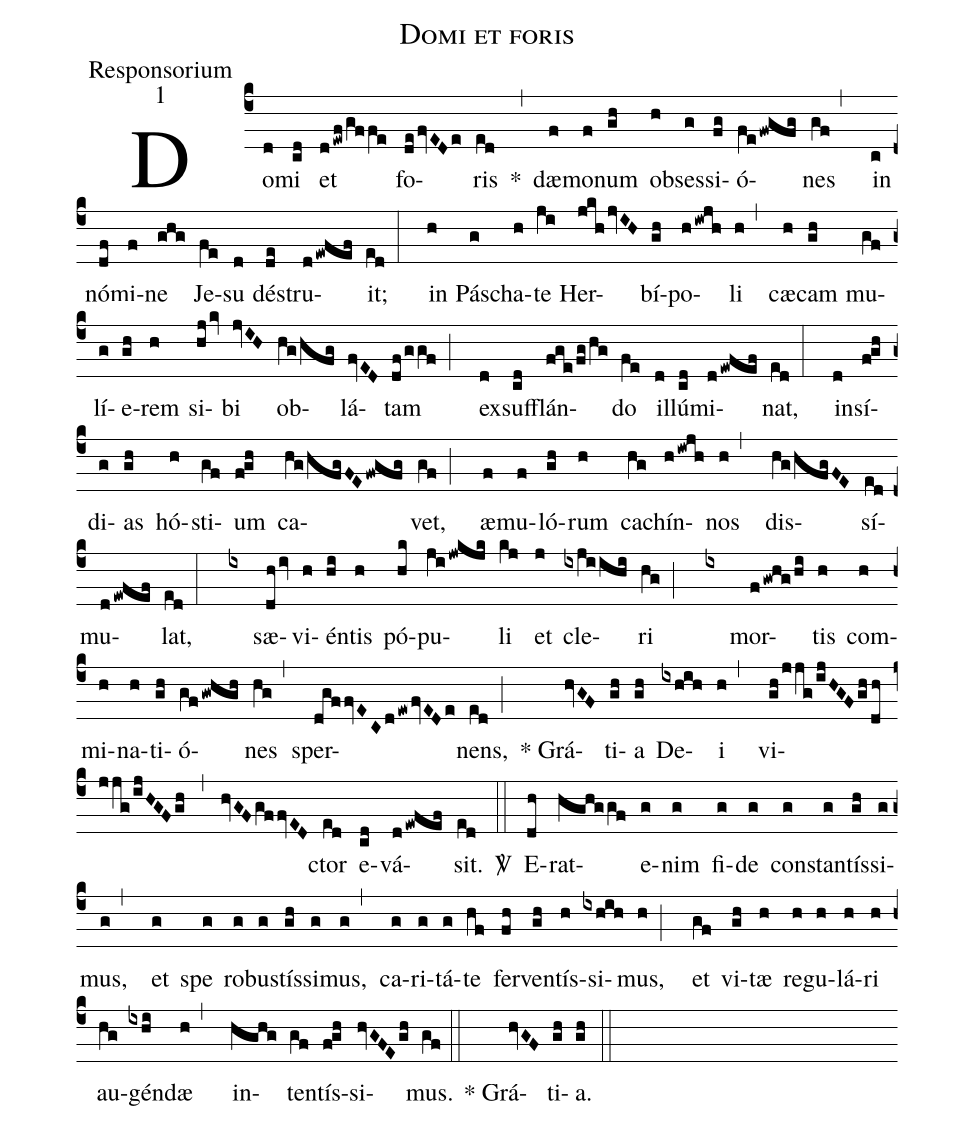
name:Domi et foris;
office-part:Responsorium;
mode:1;
%%
(c4)Do(d)mi(cd) et(dewf/gffe) fo(de/fvEDe)ris(ed) *(,) dæ(f)mon(f)um(gh) ob(h)ses(g)si(fg)ó(fefwgfg)nes(gf,) in(c) nó(df)mi(f)ne(ghg) Je(fe)su(d) dés(de)tru(dewfef)it;(ed:) in(h) Pás(g)cha(h)te(ji) Her(jkh/jvIH)bí(gh)po(hiwjh)li(h,) cæ(h)cam(gh) mu(gf)lí(g)e(gh)rem(h) si(hjkv)bi(jvIH) ob(hg/hfg)lá(fvED)tam(df/ggf;) ex(d)suff(cd)lán(fge/fg/hg)do(fe) il(d)lú(cd)mi(dewfef)nat,(ed:) in(d)sí(fgh)di(g)as(gh) hó(h)sti(gf)um(fgh) ca(hg/hfgFEfwgfg)vet,(gf;) æ(f)mu(f)ló(gh)rum(h) ca(hg)chín(hiwjh)nos(h,) dis(hg/hfgFE)sí(ed)mu(dewfef)lat,(ed:) (ix)sæ(dhiv)vi(h)én(hi)tis(h) pó(hk)pu(jijwkjk)li(kj) et(j) cle(ixji/ihi)ri(hg;) (ix) mor(fgwhg/hi)tis(h) com(h)mi(h)na(h)ti(gh)ó(gfgwhgh)nes(hg,) sper(dgffvECdewfvEDe)nens,(ed;) * Grá(hvGF)ti(gh)a(gh) De(ixhih)i(h,) vi(gh/jjg/ijHGFgh/dh/jjg/ijHGFgh,hvGFgffvED)ctor(ed) e(cd)vá(dewfef)sit.(ed) <sp>V/</sp>(::) E(dh)rat(hghggf)e(g)nim(g) fi(g)de(g) con(g)stan(g)tís(gh)si(g)mus,(g,) et(g) spe(g) rob(g)us(g)tís(gh)si(g)mus,(g,) ca(g)ri(g)tá(g)te(hf) fer(fh)ven(gh)tís(h)si(ixhih)mus,(h;) et(gf) vi(gh)tæ(h) re(h)gu(h)lá(h)ri(h) au(hg)gén(ixhi)dæ(h,) in(hghg)ten(gf)tís(fgh)si(hvGFEgh)mus.(gf:: ) * Grá(hvGF)ti(gh)a.(gh::)
